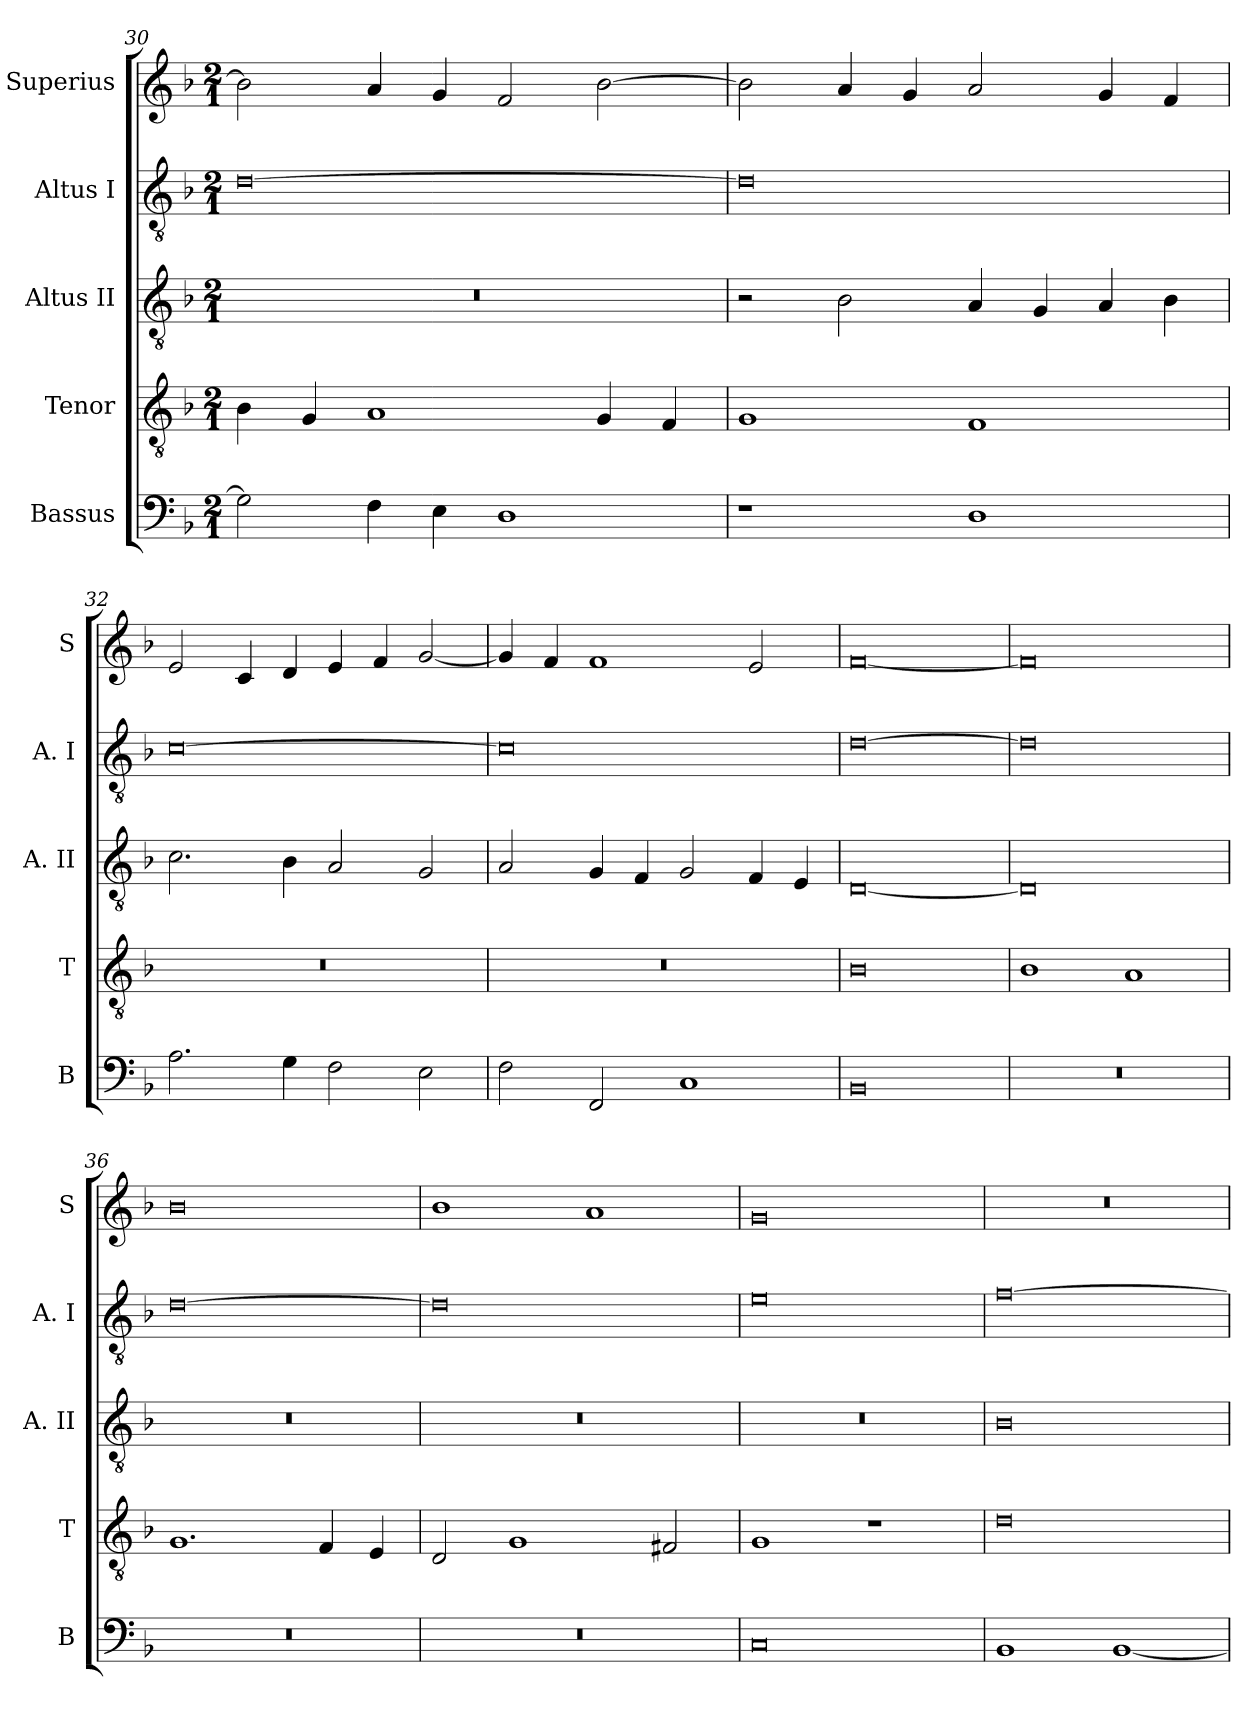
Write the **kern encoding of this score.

**kern	**kern	**kern	**kern	**kern
*part5	*part4	*part3	*part2	*part1
*staff5	*staff4	*staff3	*staff2	*staff1
*I"Bassus	*I"Tenor	*I"Altus II	*I"Altus I	*I"Superius
*I'B	*I'T	*I'A. II	*I'A. I	*I'S
*clefF4	*clefGv2	*clefGv2	*clefGv2	*clefG2
*k[b-]	*k[b-]	*k[b-]	*k[b-]	*k[b-]
*F:	*F:	*F:	*F:	*F:
*M2/1	*M2/1	*M2/1	*M2/1	*M2/1
=30	=30	=30	=30	=30
2G]	4B-	0r	[0d	2b-]
.	4G	.	.	.
4F	1A	.	.	4a
4E	.	.	.	4g
1D	.	.	.	2f
.	4G	.	.	[2b-
.	4F	.	.	.
=31	=31	=31	=31	=31
1r	1G	2r	0d]	2b-]
.	.	2B-	.	4a
.	.	.	.	4g
1D	1F	4A	.	2a
.	.	4G	.	.
.	.	4A	.	4g
.	.	4B-	.	4f
=32	=32	=32	=32	=32
2.A	0r	2.c	[0c	2e
.	.	.	.	4c
4G	.	4B-	.	4d
2F	.	2A	.	4e
.	.	.	.	4f
2E	.	2G	.	[2g
=33	=33	=33	=33	=33
2F	0r	2A	0c]	4g]
.	.	.	.	4f
2FF	.	4G	.	1f
.	.	4F	.	.
1C	.	2G	.	.
.	.	4F	.	2e
.	.	4E	.	.
=34	=34	=34	=34	=34
0BB-	0B-	[0D	[0d	[0f
=35	=35	=35	=35	=35
0r	1B-	0D]	0d]	0f]
.	1A	.	.	.
=36	=36	=36	=36	=36
0r	1.G	0r	[0d	0b-
.	4F	.	.	.
.	4E	.	.	.
=37	=37	=37	=37	=37
0r	2D	0r	0d]	1b-
.	1G	.	.	.
.	.	.	.	1a
.	2F#X	.	.	.
=38	=38	=38	=38	=38
0C	1G	0r	0e	0g
.	1r	.	.	.
=39	=39	=39	=39	=39
1BB-	0d	0B-	[0f	0r
[1BB-	.	.	.	.
=	=	=	=	=
*-	*-	*-	*-	*-
